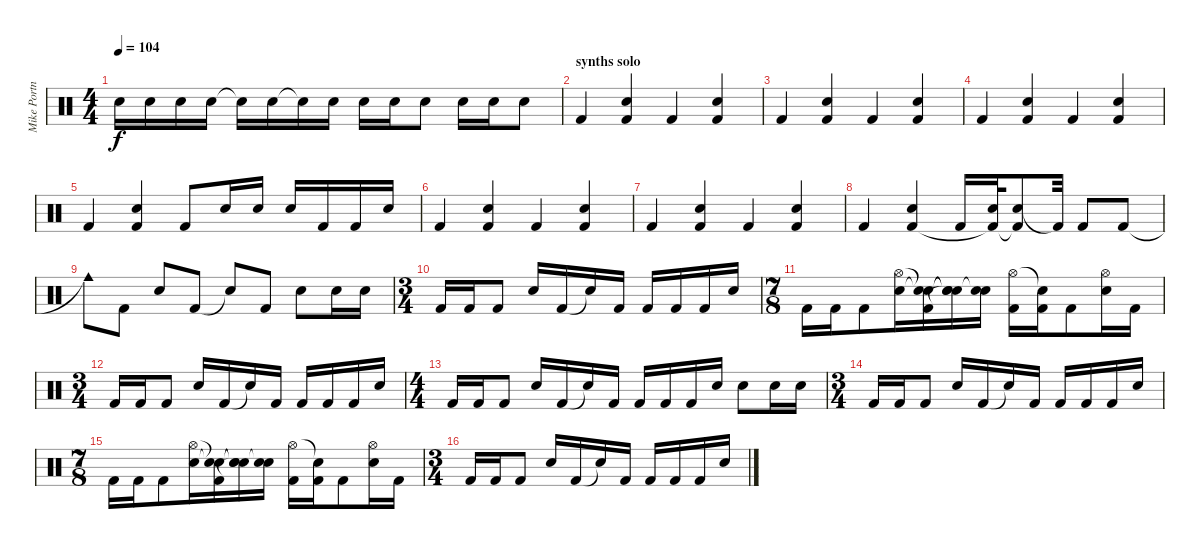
\track ("Mike Portnoy" "Mike Portn") {instrument percussion}
\staff {score}
\articulation defaults
\ts (4 4)
\tempo 104
\clef neutral
\ks c "Snare (hit) 2".16{dy f} "Snare (hit) 2".16 "Snare (hit) 2".16 "Snare (hit) 2".16 "Snare (hit)"{t}.16 "Snare (hit) 2".16 "Snare (hit)"{t}.16 "Snare (hit) 2".16 "Snare (hit) 2".16 "Snare (hit) 2".16 "Snare (hit) 2".8 "Snare (hit) 2".16 "Snare (hit) 2".16 "Snare (hit) 2".8
|
\section ("" "synths solo")
"Kick (hit) 2".4 ("Snare (hit) 2" "Kick (hit) 2").4 "Kick (hit) 2".4 ("Snare (hit) 2" "Kick (hit) 2").4 |
"Kick (hit) 2".4 ("Snare (hit) 2" "Kick (hit) 2").4 "Kick (hit) 2".4 ("Snare (hit) 2" "Kick (hit) 2").4 |
"Kick (hit) 2".4 ("Snare (hit) 2" "Kick (hit) 2").4 "Kick (hit) 2".4 ("Snare (hit) 2" "Kick (hit) 2").4 |
"Kick (hit) 2".4 ("Snare (hit) 2" "Kick (hit) 2").4 "Kick (hit) 2".8 "Snare (hit) 2".16 "Snare (hit) 2".16 "Snare (hit) 2".16 "Kick (hit) 2".16 "Kick (hit) 2".16 "Snare (hit) 2".16 |
"Kick (hit) 2".4 ("Snare (hit) 2" "Kick (hit) 2").4 "Kick (hit) 2".4 ("Snare (hit) 2" "Kick (hit) 2").4 |
"Kick (hit) 2".4 ("Snare (hit) 2" "Kick (hit) 2").4 "Kick (hit) 2".4 ("Snare (hit) 2" "Kick (hit) 2").4 |
"Kick (hit) 2".4 ("Snare (hit) 2" "Kick (hit) 2").4 "Kick (hit) 2".16 ("Snare (hit) 2" "Kick (hit) 2"{t}).32 ("Snare (hit) 2" "Kick (hit) 2"{t}).8 "Kick (hit) 2"{t}.32 "Kick (hit) 2".8 "Kick (hit) 2".8 |
"Cowbell medium (hit)"{t}.8 "Kick (hit) 2".8 "Snare (hit) 2".8 "Kick (hit) 2".8 "Snare (hit)"{t}.8 "Kick (hit) 2".8 "Snare (hit) 2".8 "Snare (hit) 2".16 "Snare (hit) 2".16 |
\ts (3 4)
"Kick (hit) 2".16 "Kick (hit) 2".16 "Kick (hit) 2".8 "Snare (hit) 2".16 "Kick (hit) 2".16 "Snare (hit)"{t}.16 "Kick (hit) 2".16 "Kick (hit) 2".16 "Kick (hit) 2".16 "Kick (hit) 2".16 "Snare (hit) 2".16 |
\ts (7 8)
"Kick (hit) 2".16 "Kick (hit) 2".16 "Kick (hit) 2".8 ("Hi-Hat (open)" "Snare (hit) 2").16 ("Snare (hit)"{t} "Snare (hit)"{t} "Kick (hit) 2").16 ("Snare (hit)"{t} "Snare (hit)"{t} "Snare (hit)"{t}).16 ("Snare (hit)"{t} "Snare (hit) 2").16 ("Hi-Hat (open)" "Kick (hit) 2").16 ("Snare (hit)"{t} "Kick (hit) 2").16 "Kick (hit) 2".8 ("Hi-Hat (open)" "Snare (hit) 2").16 "Kick (hit) 2".16 |
\ts (3 4)
"Kick (hit) 2".16 "Kick (hit) 2".16 "Kick (hit) 2".8 "Snare (hit) 2".16 "Kick (hit) 2".16 "Snare (hit)"{t}.16 "Kick (hit) 2".16 "Kick (hit) 2".16 "Kick (hit) 2".16 "Kick (hit) 2".16 "Snare (hit) 2".16 |
\ts (4 4)
"Kick (hit) 2".16 "Kick (hit) 2".16 "Kick (hit) 2".8 "Snare (hit) 2".16 "Kick (hit) 2".16 "Snare (hit)"{t}.16 "Kick (hit) 2".16 "Kick (hit) 2".16 "Kick (hit) 2".16 "Kick (hit) 2".16 "Snare (hit) 2".16 "Snare (hit) 2".8 "Snare (hit) 2".16 "Snare (hit) 2".16 |
\ts (3 4)
"Kick (hit) 2".16 "Kick (hit) 2".16 "Kick (hit) 2".8 "Snare (hit) 2".16 "Kick (hit) 2".16 "Snare (hit)"{t}.16 "Kick (hit) 2".16 "Kick (hit) 2".16 "Kick (hit) 2".16 "Kick (hit) 2".16 "Snare (hit) 2".16 |
\ts (7 8)
"Kick (hit) 2".16 "Kick (hit) 2".16 "Kick (hit) 2".8 ("Hi-Hat (open)" "Snare (hit) 2").16 ("Snare (hit)"{t} "Snare (hit)"{t} "Kick (hit) 2").16 ("Snare (hit)"{t} "Snare (hit)"{t} "Snare (hit)"{t}).16 ("Snare (hit)"{t} "Snare (hit) 2").16 ("Hi-Hat (open)" "Kick (hit) 2").16 ("Snare (hit)"{t} "Kick (hit) 2").16 "Kick (hit) 2".8 ("Hi-Hat (open)" "Snare (hit) 2").16 "Kick (hit) 2".16 |
\ts (3 4)
"Kick (hit) 2".16 "Kick (hit) 2".16 "Kick (hit) 2".8 "Snare (hit) 2".16 "Kick (hit) 2".16 "Snare (hit)"{t}.16 "Kick (hit) 2".16 "Kick (hit) 2".16 "Kick (hit) 2".16 "Kick (hit) 2".16 "Snare (hit) 2".16
